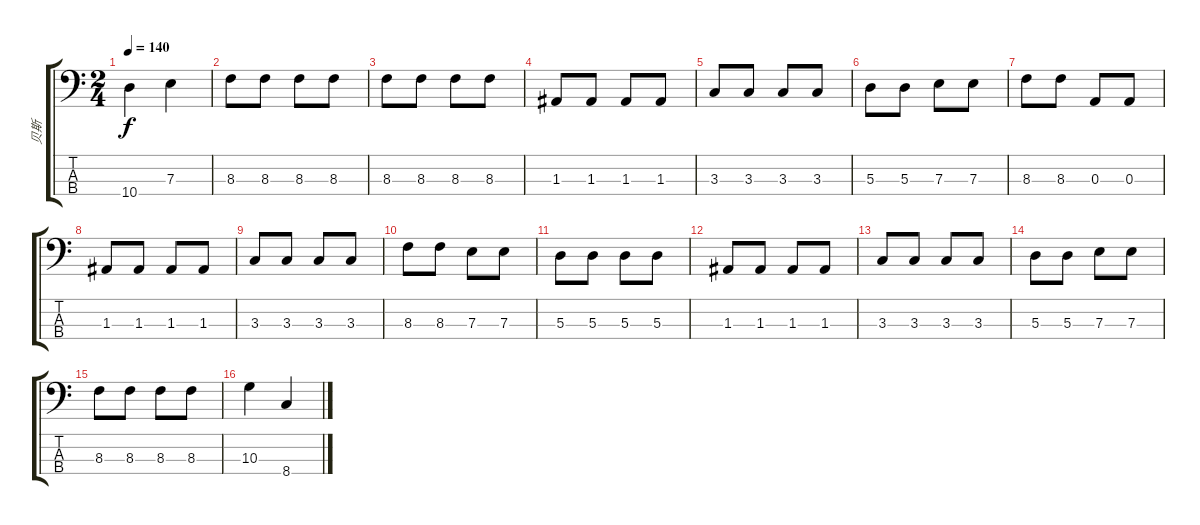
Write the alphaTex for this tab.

\track ("贝斯" "贝斯") {instrument electricbassfinger}
\staff {score tabs}
\tuning (G2 D2 A1 E1) {hide}
\ts (2 4)
\tempo 140
\clef f4
\ks c
10.4.4{dy f} 7.3.4 |
8.3.8 8.3.8 8.3.8 8.3.8 |
8.3.8 8.3.8 8.3.8 8.3.8 |
1.3.8 1.3.8 1.3.8 1.3.8 |
3.3.8 3.3.8 3.3.8 3.3.8 |
5.3.8 5.3.8 7.3.8 7.3.8 |
8.3.8 8.3.8 0.3.8 0.3.8 |
1.3.8 1.3.8 1.3.8 1.3.8 |
3.3.8 3.3.8 3.3.8 3.3.8 |
8.3.8 8.3.8 7.3.8 7.3.8 |
5.3.8 5.3.8 5.3.8 5.3.8 |
1.3.8 1.3.8 1.3.8 1.3.8 |
3.3.8 3.3.8 3.3.8 3.3.8 |
5.3.8 5.3.8 7.3.8 7.3.8 |
8.3.8 8.3.8 8.3.8 8.3.8 |
10.3.4 8.4.4
